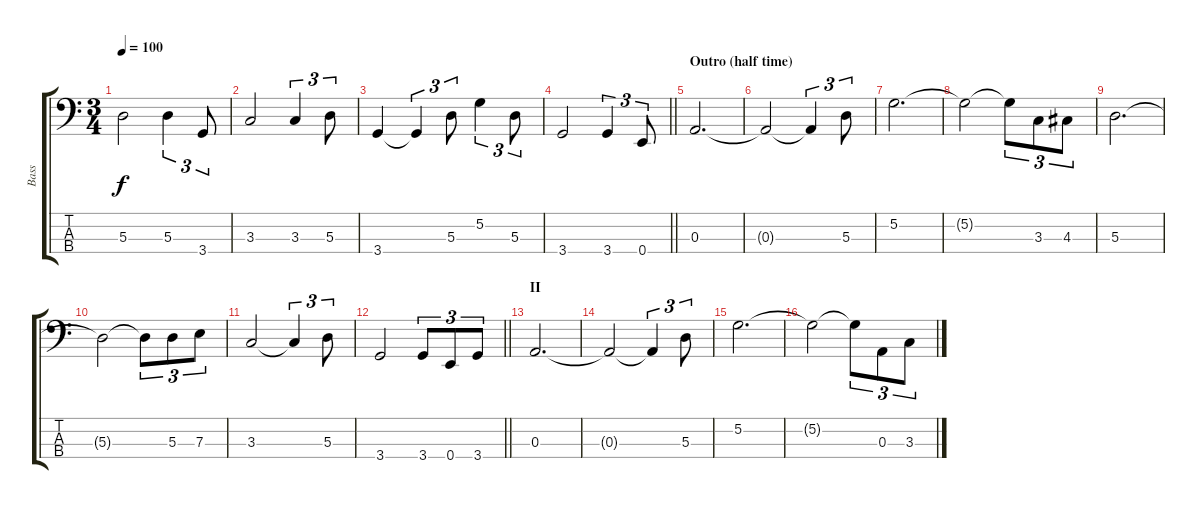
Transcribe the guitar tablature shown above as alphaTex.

\track ("Bass" "Bass") {instrument electricbassfinger}
\staff {score tabs}
\tuning (G2 D2 A1 E1) {hide}
\ts (3 4)
\tempo 100
\clef f4
\ks c
5.3.2{dy f} 5.3.4{tu (3 2)} 3.4.8{tu (3 2)} |
3.3.2 3.3.4{tu (3 2)} 5.3.8{tu (3 2)} |
3.4.4 3.4{t}.4{tu (3 2)} 5.3.8{tu (3 2)} 5.2.4{tu (3 2)} 5.3.8{tu (3 2)} |
\barLineRight lightlight
3.4.2 3.4.4{tu (3 2)} 0.4.8{tu (3 2)} |
\section ("" "Outro (half time)")
0.3.2{d} |
0.3{t}.2 0.3{t}.4{tu (3 2)} 5.3.8{tu (3 2)} |
5.2.2{d} |
5.2{t}.2 5.2{t}.8{tu (3 2)} 3.3.8{tu (3 2)} 4.3.8{tu (3 2)} |
5.3.2{d} |
5.3{t}.2 5.3{t}.8{tu (3 2)} 5.3.8{tu (3 2)} 7.3.8{tu (3 2)} |
3.3.2 3.3{t}.4{tu (3 2)} 5.3.8{tu (3 2)} |
\barLineRight lightlight
3.4.2 3.4.8{tu (3 2)} 0.4.8{tu (3 2)} 3.4.8{tu (3 2)} |
\section ("" "II")
0.3.2{d} |
0.3{t}.2 0.3{t}.4{tu (3 2)} 5.3.8{tu (3 2)} |
5.2.2{d} |
5.2{t}.2 5.2{t}.8{tu (3 2)} 0.3.8{tu (3 2)} 3.3.8{tu (3 2)}
